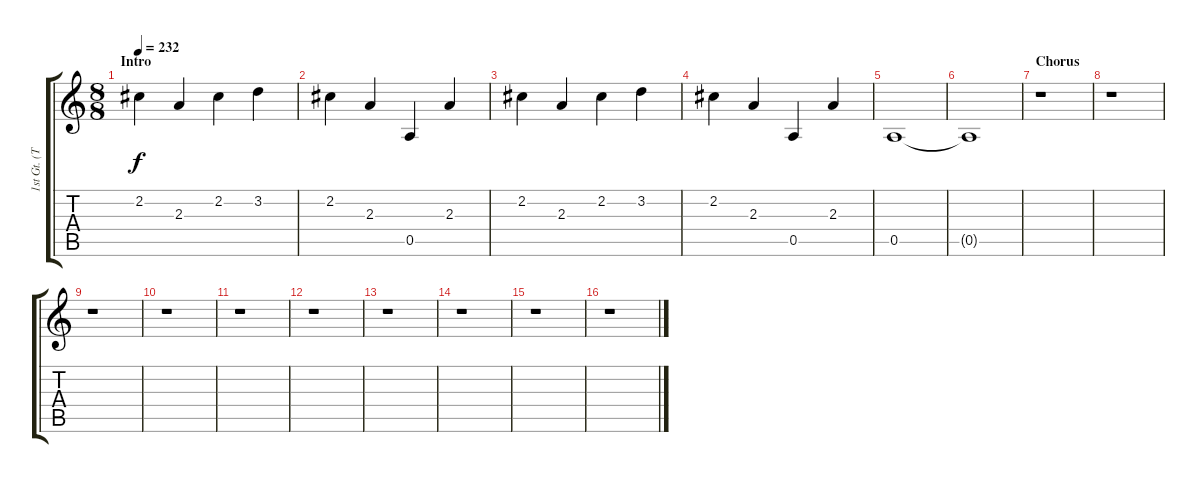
\track ("1st Gt. (Tom)" "1st Gt. (T") {instrument distortionguitar}
\staff {score tabs}
\tuning (E4 B3 G3 D3 A2 E2) {hide}
\ts (8 8)
\section ("" "Intro")
\tempo 232
\clef g2
\ks c
2.2.4{dy f instrument distortionguitar} 2.3.4 2.2.4 3.2.4 |
2.2.4 2.3.4 0.5.4 2.3.4 |
2.2.4 2.3.4 2.2.4 3.2.4 |
2.2.4 2.3.4 0.5.4 2.3.4 |
0.5.1 |
0.5{t}.1 |
\section ("" "Chorus")
r.1 |
r.1 |
r.1 |
r.1 |
r.1 |
r.1 |
r.1 |
r.1 |
r.1 |
r.1
